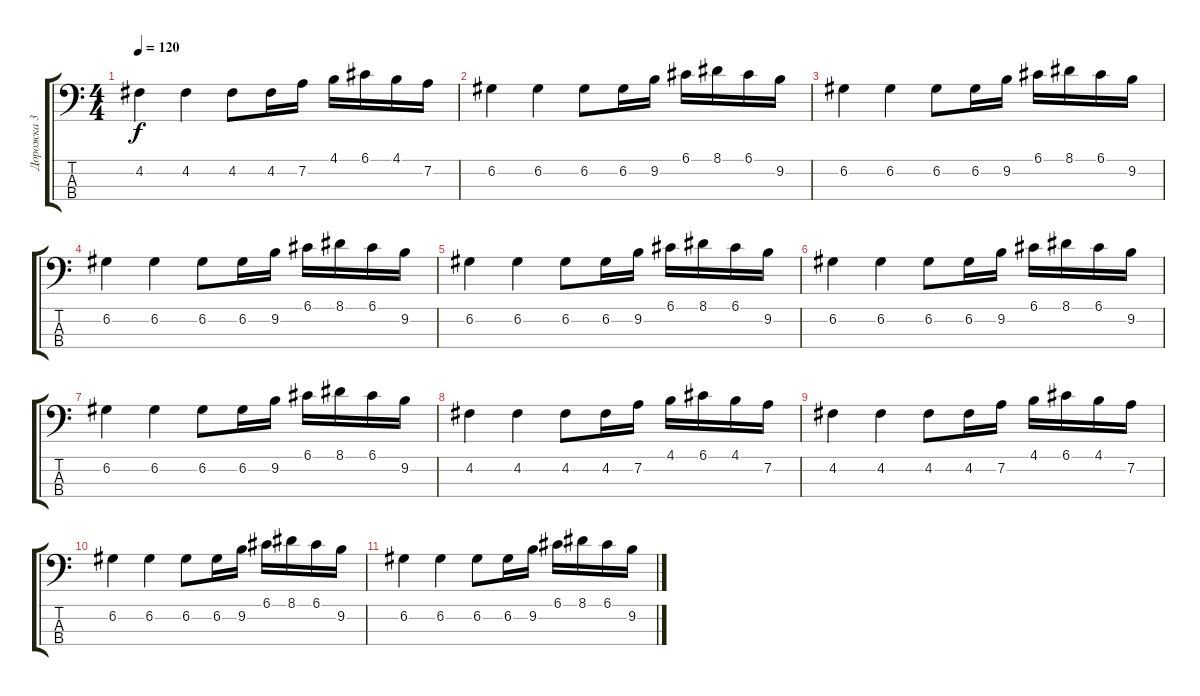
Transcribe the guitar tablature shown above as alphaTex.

\track ("Дорожка 3" "Дорожка 3") {instrument synthbass1}
\staff {score tabs}
\tuning (G2 D2 A1 E1) {hide}
\ts (4 4)
\tempo 120
\clef f4
\ks c
4.2.4{dy f} 4.2.4 4.2.8 4.2.16 7.2.16 4.1.16 6.1.16 4.1.16 7.2.16 |
6.2.4 6.2.4 6.2.8 6.2.16 9.2.16 6.1.16 8.1.16 6.1.16 9.2.16 |
6.2.4 6.2.4 6.2.8 6.2.16 9.2.16 6.1.16 8.1.16 6.1.16 9.2.16 |
6.2.4 6.2.4 6.2.8 6.2.16 9.2.16 6.1.16 8.1.16 6.1.16 9.2.16 |
6.2.4 6.2.4 6.2.8 6.2.16 9.2.16 6.1.16 8.1.16 6.1.16 9.2.16 |
6.2.4 6.2.4 6.2.8 6.2.16 9.2.16 6.1.16 8.1.16 6.1.16 9.2.16 |
6.2.4 6.2.4 6.2.8 6.2.16 9.2.16 6.1.16 8.1.16 6.1.16 9.2.16 |
4.2.4 4.2.4 4.2.8 4.2.16 7.2.16 4.1.16 6.1.16 4.1.16 7.2.16 |
4.2.4 4.2.4 4.2.8 4.2.16 7.2.16 4.1.16 6.1.16 4.1.16 7.2.16 |
6.2.4 6.2.4 6.2.8 6.2.16 9.2.16 6.1.16 8.1.16 6.1.16 9.2.16 |
6.2.4 6.2.4 6.2.8 6.2.16 9.2.16 6.1.16 8.1.16 6.1.16 9.2.16
